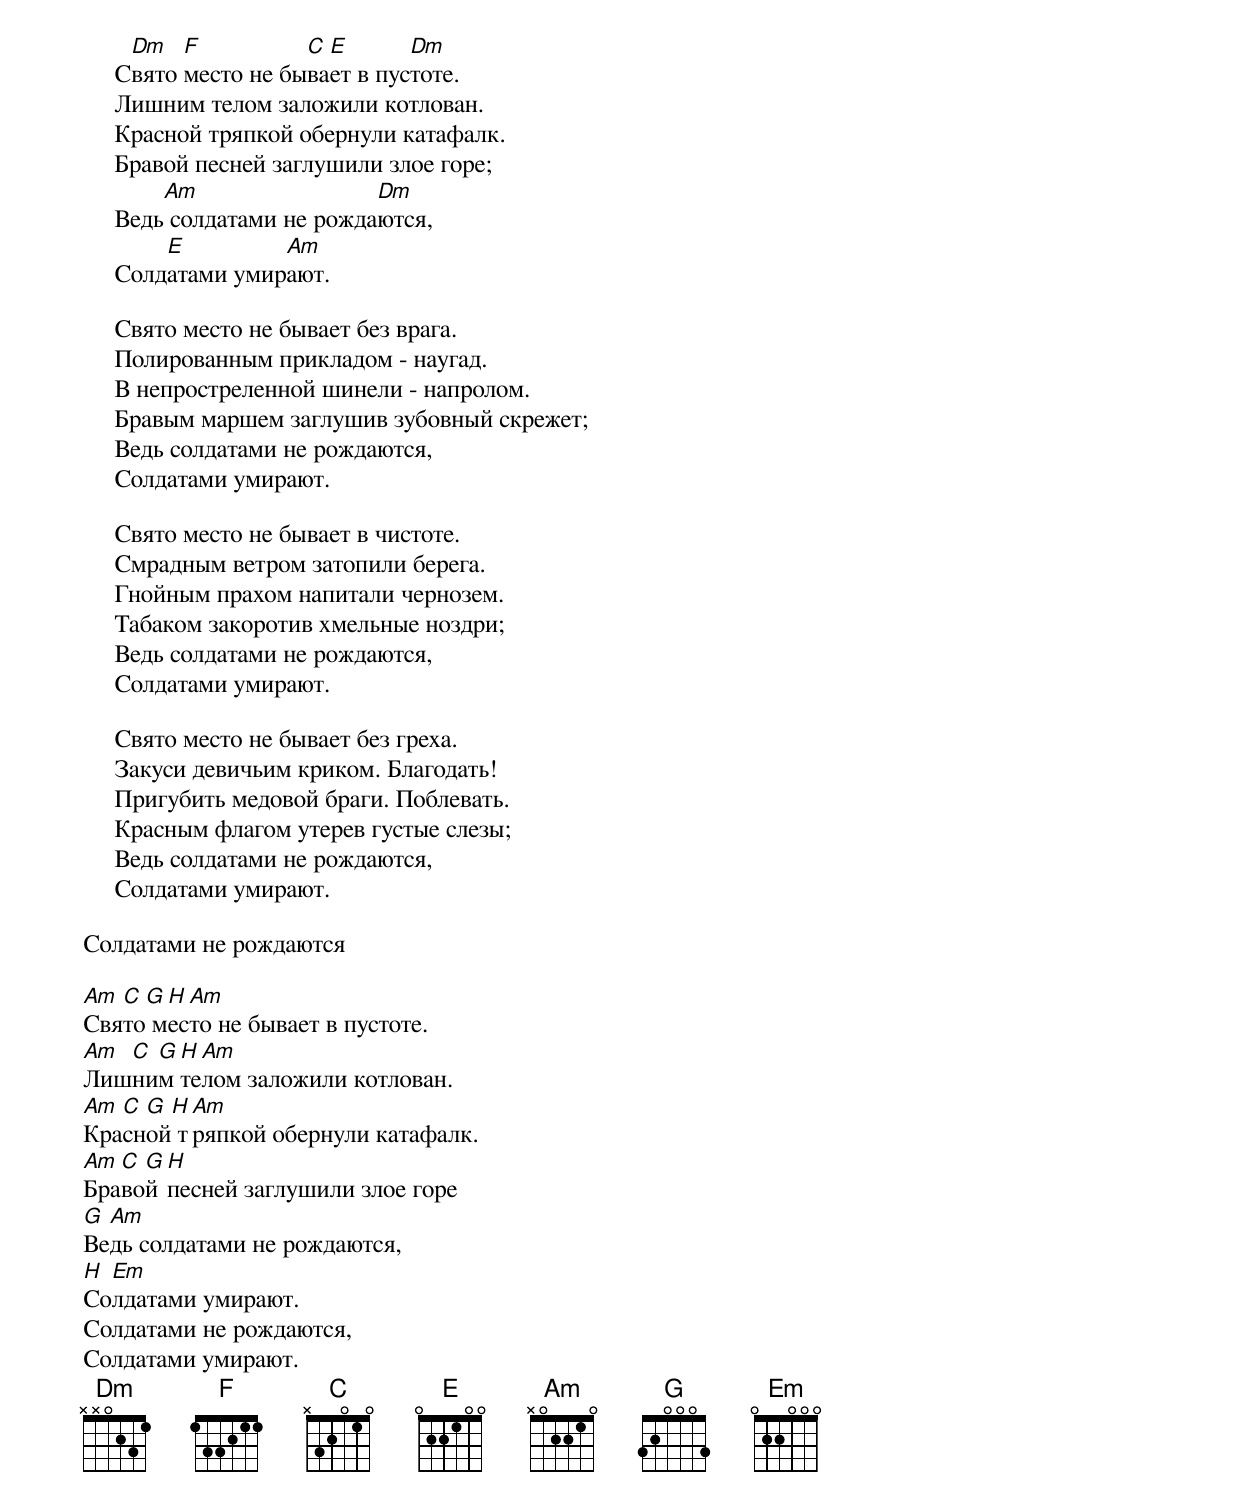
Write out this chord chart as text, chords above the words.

      Dm   F          C E       Dm
     Свято место не бывает в пустоте.
     Лишним телом заложили котлован.
     Красной тряпкой обернули катафалк.
     Бравой песней заглушили злое горе;
         Am                 Dm
     Ведь солдатами не рождаются,
         E         Am
     Солдатами умирают.

     Свято место не бывает без врага.
     Полированным прикладом - наугад.
     В непростреленной шинели - напролом.
     Бравым маршем заглушив зубовный скрежет;
     Ведь солдатами не рождаются,
     Солдатами умирают.

     Свято место не бывает в чистоте.
     Смрадным ветром затопили берега.
     Гнойным прахом напитали чернозем.
     Табаком закоротив хмельные ноздри;
     Ведь солдатами не рождаются,
     Солдатами умирают.

     Свято место не бывает без греха.
     Закуси девичьим криком. Благодать!
     Пригубить медовой браги. Поблевать.
     Красным флагом утерев густые слезы;
     Ведь солдатами не рождаются,
     Солдатами умирают.

Солдатами не рождаются

Am C G H Am
Свято место не бывает в пустоте.
Am C G H Am
Лишним телом заложили котлован.
Am C G H Am
Красной тряпкой обернули катафалк.
Am C G H
Бравой песней заглушили злое горе
G Am
Ведь солдатами не рождаются,
H Em
Солдатами умирают.
Cолдатами не рождаются,
Солдатами умирают.
